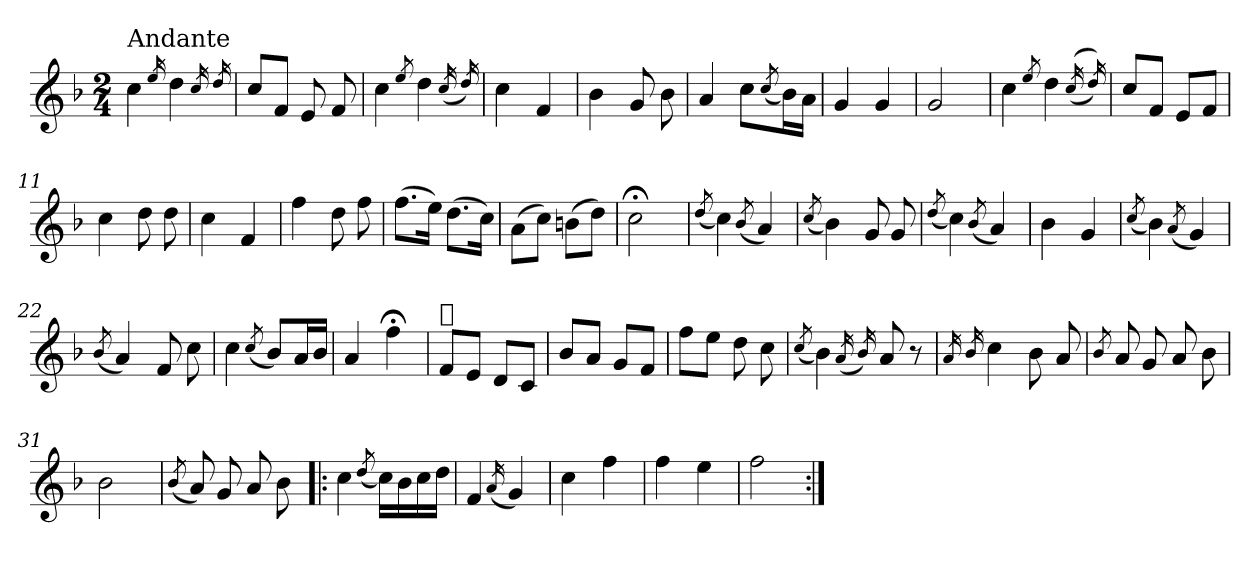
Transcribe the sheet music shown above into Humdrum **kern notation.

**kern
*part1
*staff1
*clefG2
*k[b-]
*F:
*M2/4
=1
!LO:TX:a:t=Andante
4cc\
16qee/
4dd\
16qcc/
16qdd/
=2
8cc/L
8f/J
8e/
8f/
=3
4cc\
8qee/
4dd\
(<16qcc/
16qdd/)
=4
4cc\
4f/
=5
4b-\
8g/
8b-\
=6
4a/
8cc\L
(<8qcc/
16b-\L)
16a\JJ
=7
4g/
4g/
=8
2g/
=9
4cc\
8qee/
4dd\
(<(<16qcc/
16qdd/))
!!LO:LB:g=z
=10
8cc/L
8f/J
8e/L
8f/J
=11
4cc\
8dd\
8dd\
=12
4cc\
4f/
=13
4ff\
8dd\
8ff\
=14
(>8.ff\L
16ee\Jk)
(>8.dd\L
16cc\Jk)
=15
(>8a\L
8cc\J)
(>8bn\L
8dd\J)
=16
2cc;<\
=17
(<8qdd/
4cc\)
(<8qb-/
4a/)
=18
(<8qcc/
4b-\)
8g/
8g/
!!LO:LB:g=z
=19
(<8qdd/
4cc\)
(<8qb-/
4a/)
=20
4b-\
4g/
=21
(<8qcc/
4b-\)
(<8qa/
4g/)
=22
(<8qb-/
4a/)
8f/
8cc\
=23
4cc\
(<8qcc/
8b-/L)
16a/L
16b-/JJ
=24
4a/
4ff;<\
=25
!LO:TX:a:t=𝄋
8f/L
8e/J
8d/L
8c/J
=26
8b-/L
8a/J
8g/L
8f/J
=27
8ff\L
8ee\J
8dd\
8cc\
!!LO:LB:g=z
=28
(<8qcc/
4b-\)
(<16qa/
16qb-/)
8a/
8r
=29
16qa/
16qb-/
4cc\
8b-\
8a/
=30
8qb-/
8a/
8g/
8a/
8b-\
=31
2b-\
=32
(<8qb-/
8a/)
8g/
8a/
8b-\
=33!|:
4cc\
(<8qdd/
16cc\LL)
16b-\
16cc\
16dd\JJ
=34
4f/
(<16qa/
4g/)
=35
4cc\
4ff\
=36
4ff\
4ee\
=37
2ff\
=:|!
*-
